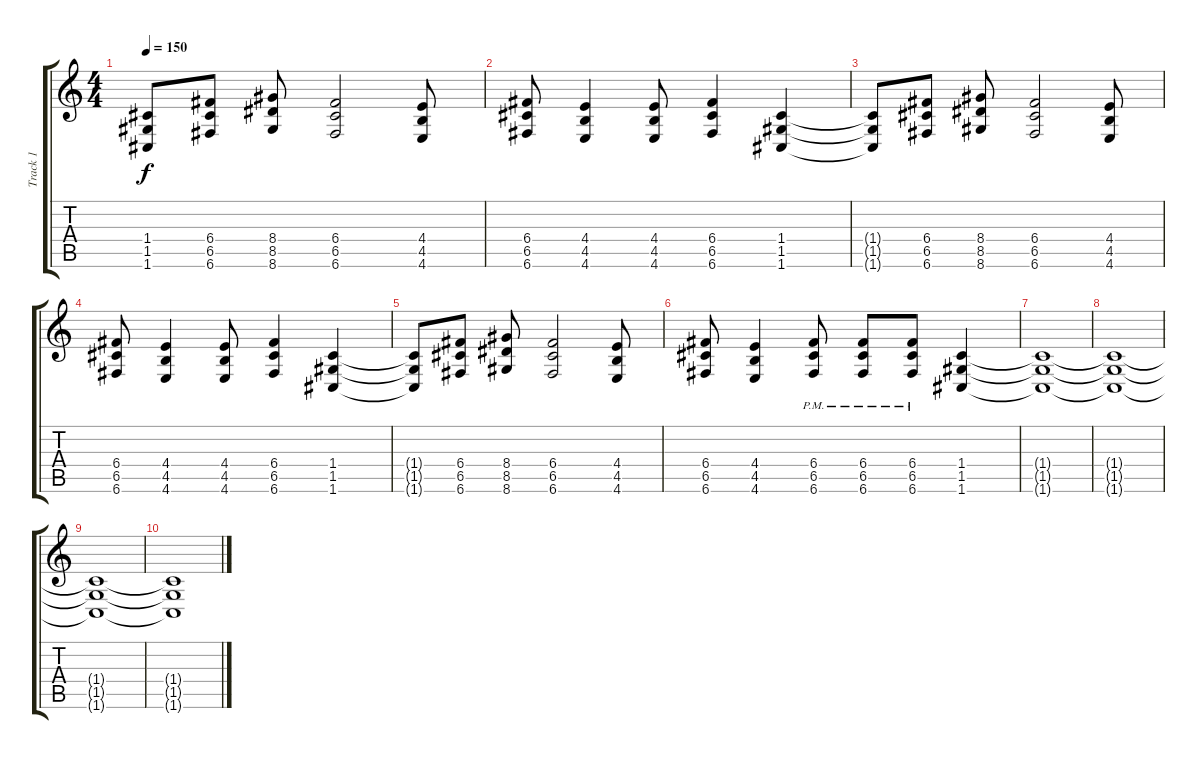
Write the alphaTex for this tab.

\track ("Track 1" "Track 1") {instrument overdrivenguitar}
\staff {score tabs}
\tuning (D4 A3 F3 C3 G2 C2) {hide}
\ts (4 4)
\tempo 150
\clef g2
\ks c
(1.4{t} 1.5{t} 1.6{t}).8{dy f} (6.4 6.5 6.6).8 (8.4 8.5 8.6).8 (6.4 6.5 6.6).2 (4.4 4.5 4.6).8 |
(6.4 6.5 6.6).8 (4.4 4.5 4.6).4 (4.4 4.5 4.6).8 (6.4 6.5 6.6).4 (1.4 1.5 1.6).4 |
(1.4{t} 1.5{t} 1.6{t}).8 (6.4 6.5 6.6).8 (8.4 8.5 8.6).8 (6.4 6.5 6.6).2 (4.4 4.5 4.6).8 |
(6.4 6.5 6.6).8 (4.4 4.5 4.6).4 (4.4 4.5 4.6).8 (6.4 6.5 6.6).4 (1.4 1.5 1.6).4 |
(1.4{t} 1.5{t} 1.6{t}).8 (6.4 6.5 6.6).8 (8.4 8.5 8.6).8 (6.4 6.5 6.6).2 (4.4 4.5 4.6).8 |
(6.4 6.5 6.6).8 (4.4 4.5 4.6).4 (6.4{pm} 6.5{pm} 6.6{pm}).8 (6.4{pm} 6.5{pm} 6.6{pm}).8 (6.4{pm} 6.5{pm} 6.6{pm}).8 (1.4 1.5 1.6).4 |
(1.4{t} 1.5{t} 1.6{t}).1 |
(1.4{t} 1.5{t} 1.6{t}).1 |
(1.4{t} 1.5{t} 1.6{t}).1 |
(1.4{t} 1.5{t} 1.6{t}).1
